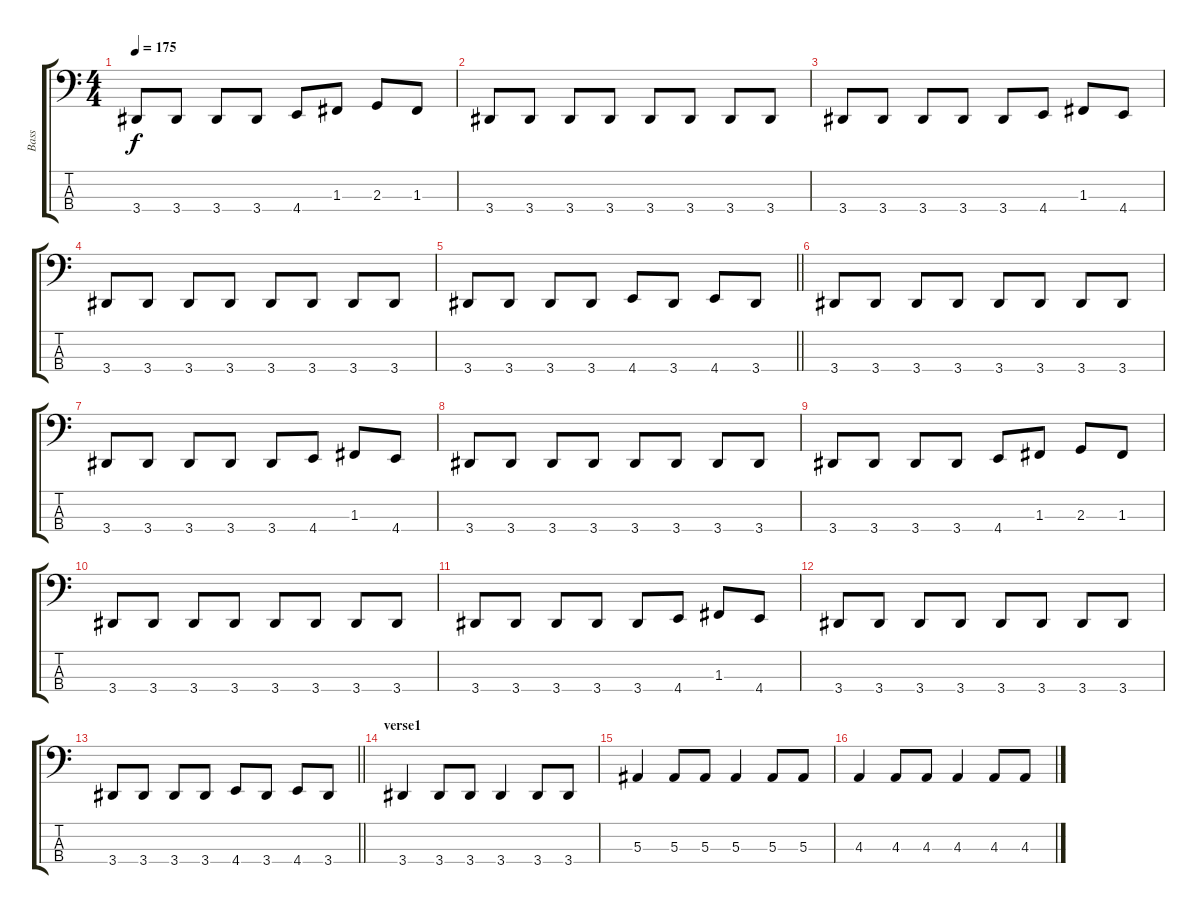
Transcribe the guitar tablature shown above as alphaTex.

\track ("Bass" "Bass") {instrument electricbassfinger}
\staff {score tabs}
\tuning (Eb2 Bb1 F1 C1) {hide}
\ts (4 4)
\tempo 175
\clef f4
\ks c
3.4.8{dy f} 3.4.8 3.4.8 3.4.8 4.4.8 1.3.8 2.3.8 1.3.8 |
3.4.8 3.4.8 3.4.8 3.4.8 3.4.8 3.4.8 3.4.8 3.4.8 |
3.4.8 3.4.8 3.4.8 3.4.8 3.4.8 4.4.8 1.3.8 4.4.8 |
3.4.8 3.4.8 3.4.8 3.4.8 3.4.8 3.4.8 3.4.8 3.4.8 |
\barLineRight lightlight
3.4.8 3.4.8 3.4.8 3.4.8 4.4.8 3.4.8 4.4.8 3.4.8 |
3.4.8 3.4.8 3.4.8 3.4.8 3.4.8 3.4.8 3.4.8 3.4.8 |
3.4.8 3.4.8 3.4.8 3.4.8 3.4.8 4.4.8 1.3.8 4.4.8 |
3.4.8 3.4.8 3.4.8 3.4.8 3.4.8 3.4.8 3.4.8 3.4.8 |
3.4.8 3.4.8 3.4.8 3.4.8 4.4.8 1.3.8 2.3.8 1.3.8 |
3.4.8 3.4.8 3.4.8 3.4.8 3.4.8 3.4.8 3.4.8 3.4.8 |
3.4.8 3.4.8 3.4.8 3.4.8 3.4.8 4.4.8 1.3.8 4.4.8 |
3.4.8 3.4.8 3.4.8 3.4.8 3.4.8 3.4.8 3.4.8 3.4.8 |
\barLineRight lightlight
3.4.8 3.4.8 3.4.8 3.4.8 4.4.8 3.4.8 4.4.8 3.4.8 |
\section ("" "verse1")
3.4.4 3.4.8 3.4.8 3.4.4 3.4.8 3.4.8 |
5.3.4 5.3.8 5.3.8 5.3.4 5.3.8 5.3.8 |
4.3.4 4.3.8 4.3.8 4.3.4 4.3.8 4.3.8
